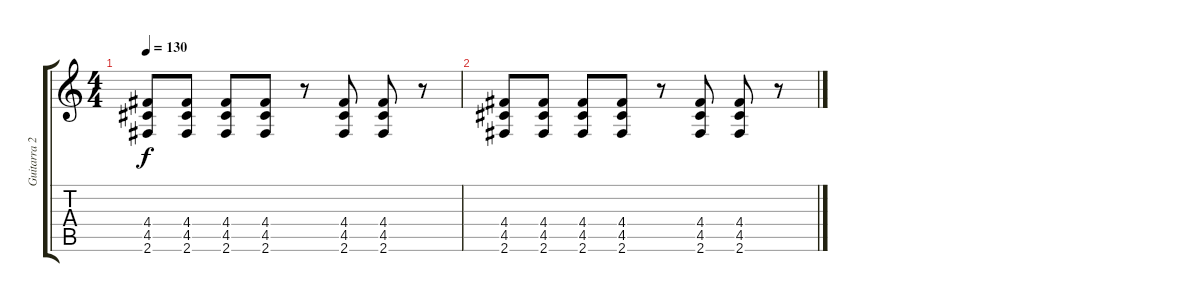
\track ("Guitarra 2 solo" "Guitarra 2") {instrument distortionguitar}
\staff {score tabs}
\tuning (E4 B3 G3 D3 A2 E2) {hide}
\ts (4 4)
\tempo 130
\clef g2
\ks c
(4.4 4.5 2.6).8{dy f} (4.4 4.5 2.6).8 (4.4 4.5 2.6).8 (4.4 4.5 2.6).8 r.8 (4.4 4.5 2.6).8 (4.4 4.5 2.6).8 r.8 |
(4.4 4.5 2.6).8 (4.4 4.5 2.6).8 (4.4 4.5 2.6).8 (4.4 4.5 2.6).8 r.8 (4.4 4.5 2.6).8 (4.4 4.5 2.6).8 r.8
